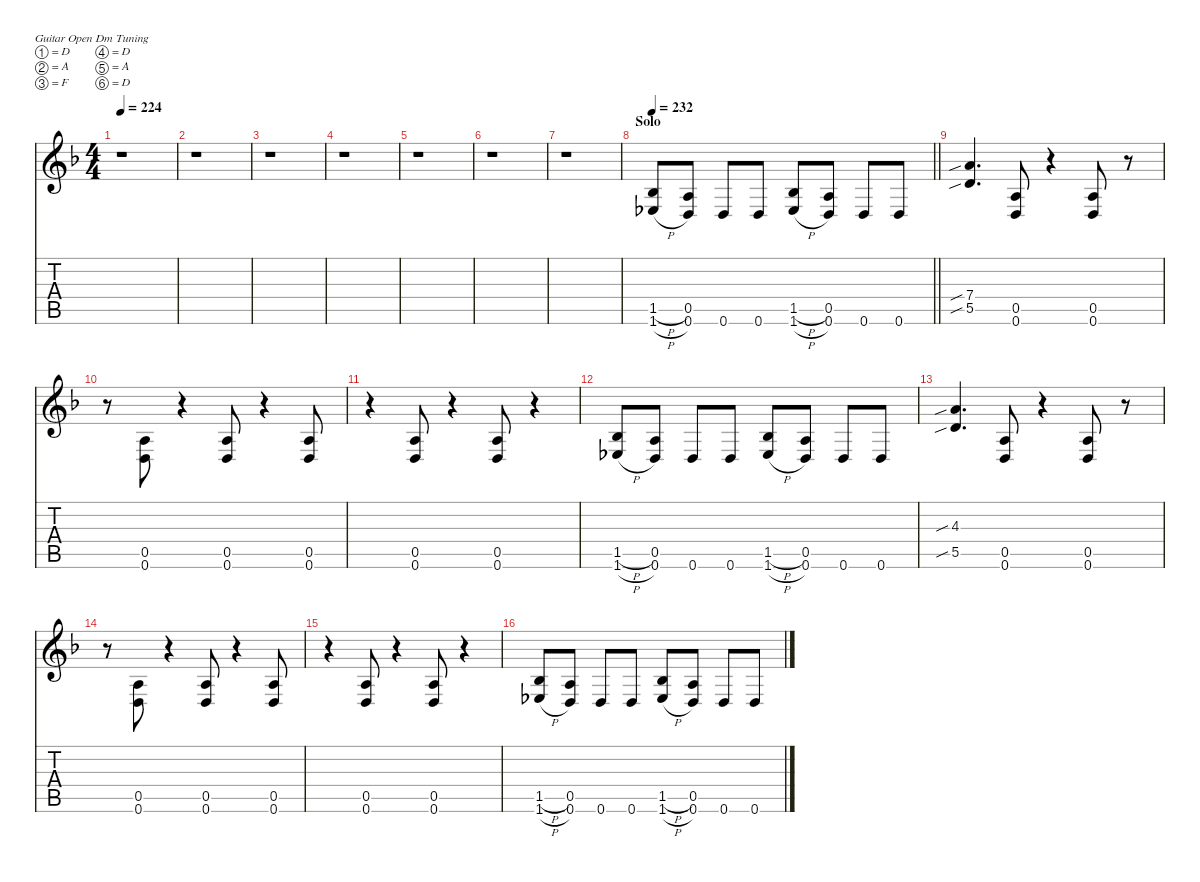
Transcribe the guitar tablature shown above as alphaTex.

\hideDynamics
\bracketExtendMode nobrackets
\singleTrackTrackNamePolicy hidden
\multiTrackTrackNamePolicy hidden
\firstSystemTrackNameMode fullname
\firstSystemTrackNameOrientation horizontal
\otherSystemsTrackNameOrientation horizontal
\track ("Lead guitar" "E-Gt") {defaultSystemsLayout 32 instrument distortionguitar}
\staff {score tabs}
\tuning (D4 A3 F3 D3 A2 D2)
\ts (4 4)
\tempo 224
\clef g2
\ks dminor
r.1{dy f beam Down} |
r.1{beam Down} |
r.1{beam Down} |
r.1{beam Down} |
r.1{beam Down} |
r.1{beam Down} |
r.1{beam Down} |
\section ("" "Solo")
\tempo 232
\barLineRight lightlight
(1.5{h acc b} 1.6{h acc b}).8{instrument distortionguitar beam Up} (0.5{acc forcenatural} 0.6{acc forcenatural}).8{beam Up} 0.6{acc forcenatural}.8{beam Up} 0.6{acc forcenatural}.8{beam Up} (1.5{h acc b} 1.6{h acc b}).8{beam Up} (0.5{acc forcenatural} 0.6{acc forcenatural}).8{beam Up} 0.6{acc forcenatural}.8{beam Up} 0.6{acc forcenatural}.8{beam Up} |
(7.4{sib acc forcenatural} 5.5{sib acc forcenatural}).4{d beam Up} (0.5{acc forcenatural} 0.6{acc forcenatural}).8{beam Up} r.4{beam Up} (0.5{acc forcenatural} 0.6{acc forcenatural}).8{beam Up} r.8{beam Up} |
r.8{beam Down} (0.5{acc forcenatural} 0.6{acc forcenatural}).8{beam Up} r.4{beam Up} (0.5{acc forcenatural} 0.6{acc forcenatural}).8{beam Up} r.4{beam Up} (0.5{acc forcenatural} 0.6{acc forcenatural}).8{beam Up} |
r.4{beam Down} (0.5{acc forcenatural} 0.6{acc forcenatural}).8{beam Up} r.4{beam Up} (0.5{acc forcenatural} 0.6{acc forcenatural}).8{beam Up} r.4{beam Up} |
(1.5{h acc b} 1.6{h acc b}).8{beam Up} (0.5{acc forcenatural} 0.6{acc forcenatural}).8{beam Up} 0.6{acc forcenatural}.8{beam Up} 0.6{acc forcenatural}.8{beam Up} (1.5{h acc b} 1.6{h acc b}).8{beam Up} (0.5{acc forcenatural} 0.6{acc forcenatural}).8{beam Up} 0.6{acc forcenatural}.8{beam Up} 0.6{acc forcenatural}.8{beam Up} |
(4.3{sib acc forcenatural} 5.5{sib acc forcenatural}).4{d beam Up} (0.5{acc forcenatural} 0.6{acc forcenatural}).8{beam Up} r.4{beam Up} (0.5{acc forcenatural} 0.6{acc forcenatural}).8{beam Up} r.8{beam Up} |
r.8{beam Down} (0.5{acc forcenatural} 0.6{acc forcenatural}).8{beam Up} r.4{beam Up} (0.5{acc forcenatural} 0.6{acc forcenatural}).8{beam Up} r.4{beam Up} (0.5{acc forcenatural} 0.6{acc forcenatural}).8{beam Up} |
r.4{beam Down} (0.5{acc forcenatural} 0.6{acc forcenatural}).8{beam Up} r.4{beam Up} (0.5{acc forcenatural} 0.6{acc forcenatural}).8{beam Up} r.4{beam Up} |
(1.5{h acc b} 1.6{h acc b}).8{beam Up} (0.5{acc forcenatural} 0.6{acc forcenatural}).8{beam Up} 0.6{acc forcenatural}.8{beam Up} 0.6{acc forcenatural}.8{beam Up} (1.5{h acc b} 1.6{h acc b}).8{beam Up} (0.5{acc forcenatural} 0.6{acc forcenatural}).8{beam Up} 0.6{acc forcenatural}.8{beam Up} 0.6{acc forcenatural}.8{beam Up}
